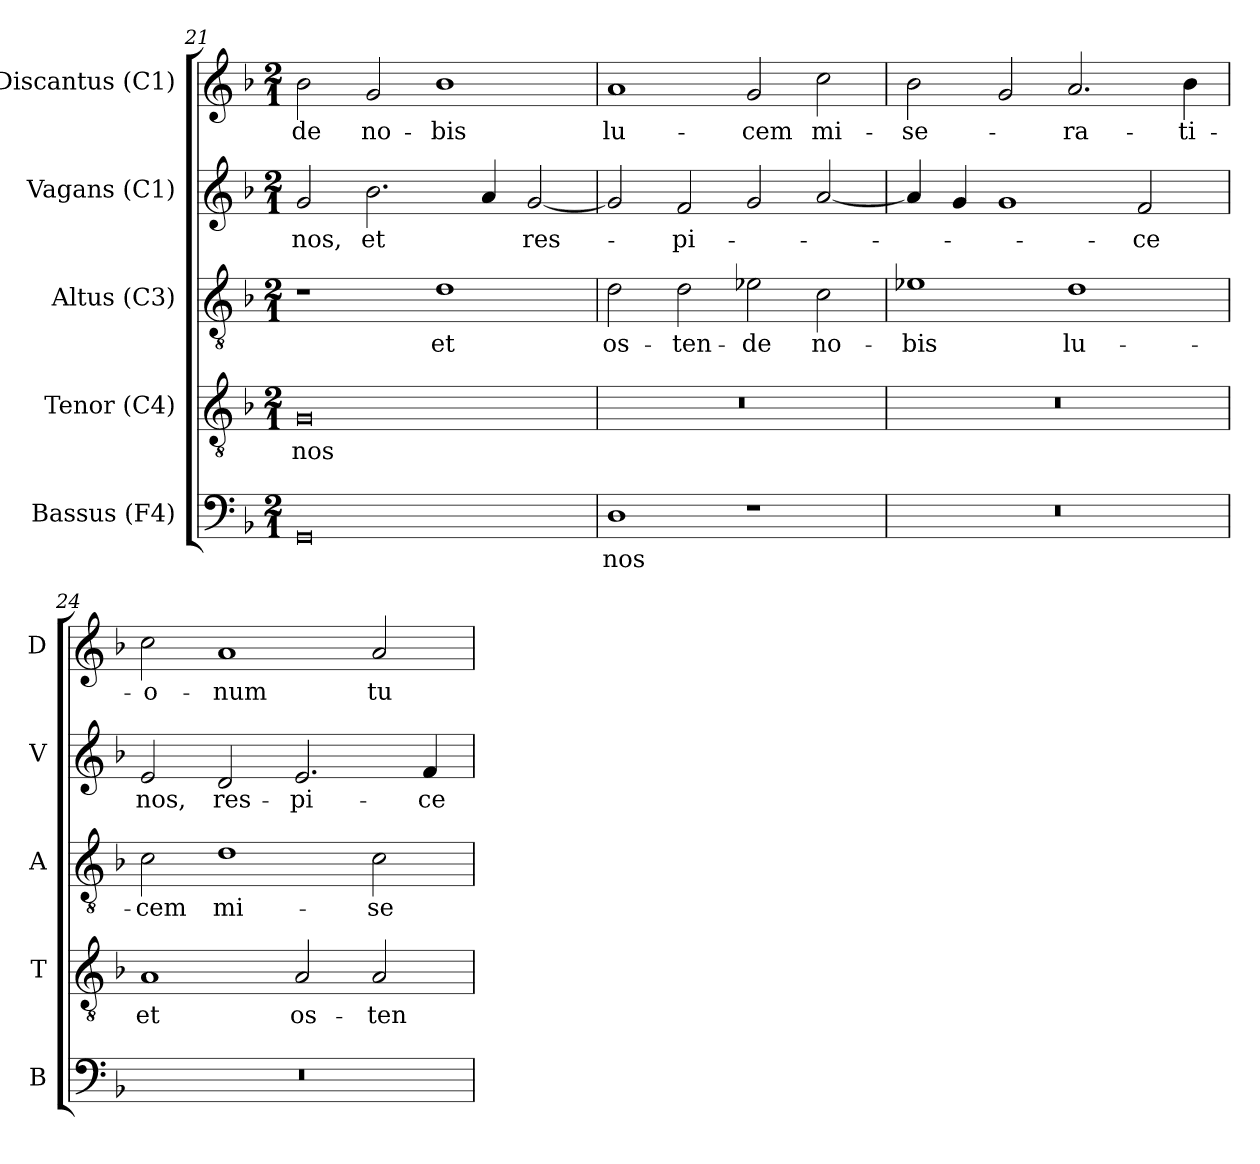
**kern	**text	**kern	**text	**kern	**text	**kern	**text	**kern	**text
*part5	*part5	*part4	*part4	*part3	*part3	*part2	*part2	*part1	*part1
*staff5	*staff5	*staff4	*staff4	*staff3	*staff3	*staff2	*staff2	*staff1	*staff1
*I"Bassus (F4)	*	*I"Tenor (C4)	*	*I"Altus (C3)	*	*I"Vagans (C1)	*	*I"Discantus (C1)	*
*I'B	*	*I'T	*	*I'A	*	*I'V	*	*I'D	*
!!LO:LB:g=z
*clefF4	*	*clefGv2	*	*clefGv2	*	*clefG2	*	*clefG2	*
*k[b-]	*	*k[b-]	*	*k[b-]	*	*k[b-]	*	*k[b-]	*
*F:	*	*F:	*	*F:	*	*F:	*	*F:	*
*M2/1	*	*M2/1	*	*M2/1	*	*M2/1	*	*M2/1	*
=21	=21	=21	=21	=21	=21	=21	=21	=21	=21
!	!	!	!LO:LY:b:color=#000000	!	!	!	!	!	!
!	!	!	!	!	!	!	!LO:LY:b:color=#000000	!	!
!	!	!	!	!	!	!	!	!	!LO:LY:b:color=#000000
0GGi	.	0Gi	nos	1r	.	2gi/	nos,	2b-i\	-de
!	!	!	!	!	!	!	!LO:LY:b:color=#000000	!	!
!	!	!	!	!	!	!	!	!	!LO:LY:b:color=#000000
.	.	.	.	.	.	2.b-i\	et	2gi/	no-
!	!	!	!	!	!LO:LY:b:color=#000000	!	!	!	!
!	!	!	!	!	!	!	!	!	!LO:LY:b:color=#000000
.	.	.	.	1di	et	.	.	1b-i	-bis
.	.	.	.	.	.	4ai/	.	.	.
!	!	!	!	!	!	!	!LO:LY:b:color=#000000	!	!
.	.	.	.	.	.	[2gi/	res-	.	.
=22	=22	=22	=22	=22	=22	=22	=22	=22	=22
!	!LO:LY:b:color=#000000	!LO:N:vis=1	!	!	!	!	!	!	!
!	!	!	!	!	!LO:LY:b:color=#000000	!	!	!	!
!	!	!	!	!	!	!	!	!	!LO:LY:b:color=#000000
1Di	nos	0r	.	2di\	os-	2gi/]	.	1ai	lu-
!	!	!	!	!	!LO:LY:b:color=#000000	!	!	!	!
!	!	!	!	!	!	!	!LO:LY:b:color=#000000	!	!
.	.	.	.	2di\	-ten-	2fi/	-pi-	.	.
!	!	!	!	!	!LO:LY:b:color=#000000	!	!	!	!
!	!	!	!	!	!	!	!	!	!LO:LY:b:color=#000000
1r	.	.	.	2e-i\	-de	2gi/	.	2gi/	-cem
!	!	!	!	!	!LO:LY:b:color=#000000	!	!	!	!
!	!	!	!	!	!	!	!	!	!LO:LY:b:color=#000000
.	.	.	.	2ci\	no-	[2ai/	.	2cci\	mi-
=23	=23	=23	=23	=23	=23	=23	=23	=23	=23
!LO:N:vis=1	!	!LO:N:vis=1	!	!	!	!	!	!	!
!	!	!	!	!	!LO:LY:b:color=#000000	!	!	!	!
!	!	!	!	!	!	!	!	!	!LO:LY:b:color=#000000
0r	.	0r	.	1e-i	-bis	4ai/]	.	2b-i\	-se-
.	.	.	.	.	.	4gi/	.	.	.
.	.	.	.	.	.	1gi	.	2gi/	.
!	!	!	!	!	!LO:LY:b:color=#000000	!	!	!	!
!	!	!	!	!	!	!	!	!	!LO:LY:b:color=#000000
.	.	.	.	1di	lu-	.	.	2.ai/	-ra-
!	!	!	!	!	!	!	!LO:LY:b:color=#000000	!	!
.	.	.	.	.	.	2fi/	-ce	.	.
!	!	!	!	!	!	!	!	!	!LO:LY:b:color=#000000
.	.	.	.	.	.	.	.	4b-i\	-ti-
=24	=24	=24	=24	=24	=24	=24	=24	=24	=24
!LO:N:vis=1	!	!	!	!	!	!	!	!	!
!	!	!	!LO:LY:b:color=#000000	!	!	!	!	!	!
!	!	!	!	!	!LO:LY:b:color=#000000	!	!	!	!
!	!	!	!	!	!	!	!LO:LY:b:color=#000000	!	!
!	!	!	!	!	!	!	!	!	!LO:LY:b:color=#000000
0r	.	1Ai	et	2ci\	-cem	2ei/	nos,	2cci\	-o-
!	!	!	!	!	!LO:LY:b:color=#000000	!	!	!	!
!	!	!	!	!	!	!	!LO:LY:b:color=#000000	!	!
!	!	!	!	!	!	!	!	!	!LO:LY:b:color=#000000
.	.	.	.	1di	mi-	2di/	res-	1ai	-num
!	!	!	!LO:LY:b:color=#000000	!	!	!	!	!	!
!	!	!	!	!	!	!	!LO:LY:b:color=#000000	!	!
.	.	2Ai/	os-	.	.	2.ei/	-pi-	.	.
!	!	!	!LO:LY:b:color=#000000	!	!	!	!	!	!
!	!	!	!	!	!LO:LY:b:color=#000000	!	!	!	!
!	!	!	!	!	!	!	!	!	!LO:LY:b:color=#000000
.	.	2Ai/	-ten-	2ci\	-se-	.	.	2ai/	tu-
!	!	!	!	!	!	!	!LO:LY:b:color=#000000	!	!
.	.	.	.	.	.	4fi/	-ce	.	.
=	=	=	=	=	=	=	=	=	=
*-	*-	*-	*-	*-	*-	*-	*-	*-	*-
